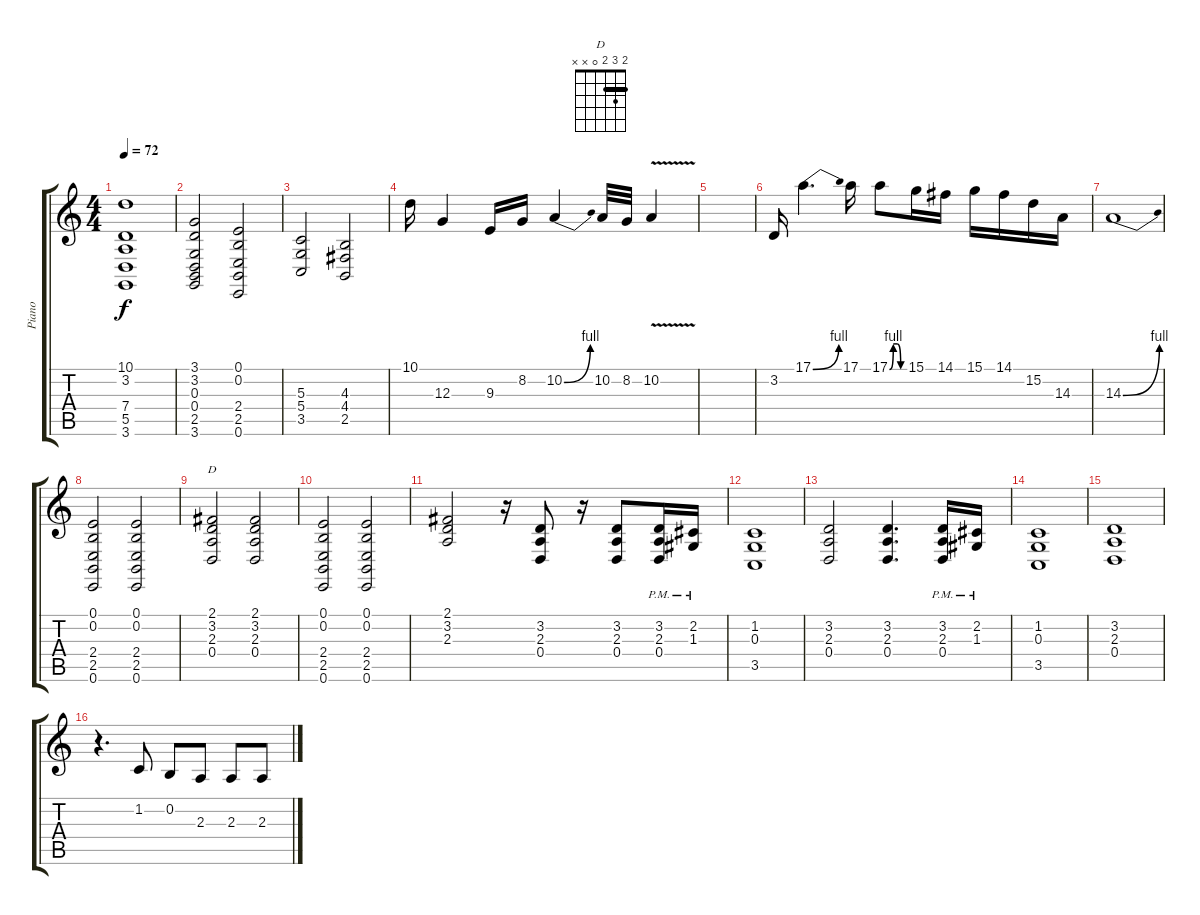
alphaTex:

\track ("Piano" "Piano") {instrument brightacousticpiano}
\staff {score tabs}
\tuning (E4 B3 G3 D3 A2 E2) {hide}
\chord ("D" 2 3 2 0 x x) {barre 2}
\ts (4 4)
\tempo 72
\clef g2
\ks c
(10.1 3.2 7.4 5.5 3.6).1{dy f} |
(3.1 3.2 0.3 0.4 2.5 3.6).2 (0.1 0.2 2.4 2.5 0.6).2 |
(5.3 5.4 3.5).2 (4.3 4.4 2.5).2 |
10.1.16{volume 10 balance 16} 12.3.4 9.3.16 8.2.16 10.2{be (bend 0 0 60 4)}.4 10.2.32 8.2.32 10.2{v}.4 |
|
3.2.16 17.1{be (bend 0 0 60 4)}.4{d} 17.1.16 17.1{be (custom 0 0 15 4 30 4 45 0 60 0)}.8 15.1.16 14.1.16 15.1.16 14.1.16 15.2.16 14.3.16 |
14.3{be (bend 0 0 60 4)}.1 |
(0.1 0.2 2.4 2.5 0.6).2{volume 8 balance 11 instrument brightacousticpiano} (0.1 0.2 2.4 2.5 0.6).2 |
(2.1 3.2 2.3 0.4).2{ch "D"} (2.1 3.2 2.3 0.4).2 |
(0.1 0.2 2.4 2.5 0.6).2 (0.1 0.2 2.4 2.5 0.6).2 |
(2.1 3.2 2.3).2 r.16 (3.2 2.3 0.4).8{instrument overdrivenguitar} r.16 (3.2 2.3 0.4).8 (3.2 2.3 0.4{pm}).16 (2.2{pm} 1.3{pm}).16 |
(1.2 0.3 3.5).1 |
(3.2 2.3 0.4).2 (3.2 2.3 0.4).4{d} (3.2{pm} 2.3{pm} 0.4{pm}).16 (2.2 1.3{pm}).16 |
(1.2 0.3 3.5).1 |
(3.2 2.3 0.4).1 |
r.4{d} 1.2.8 0.2.8 2.3.8 2.3.8 2.3.8
